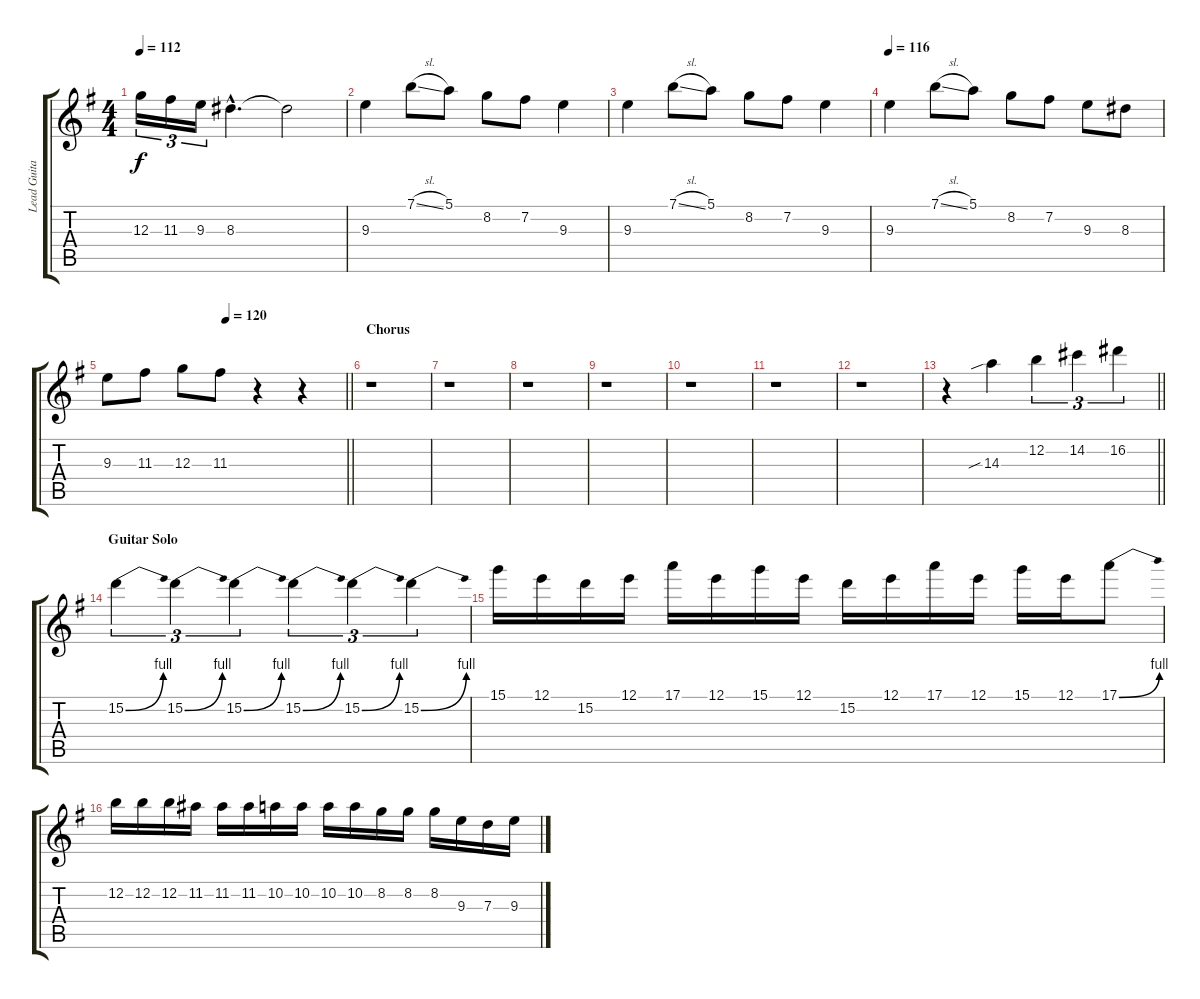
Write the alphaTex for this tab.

\track ("Lead Guitar" "Lead Guita") {instrument distortionguitar}
\staff {score tabs}
\tuning (E4 B3 G3 D3 A2 E2) {hide}
\ts (4 4)
\tempo 112
\clef g2
\ks eminor
12.3.16{tu (3 2) dy f} 11.3.16{tu (3 2)} 9.3.16{tu (3 2)} 8.3{hac}.4{d} 8.3{t}.2 |
9.3.4 7.1{sl}.8 5.1.8 8.2.8 7.2.8 9.3.4 |
9.3.4 7.1{sl}.8 5.1.8 8.2.8 7.2.8 9.3.4 |
\tempo 116
9.3.4 7.1{sl}.8 5.1.8 8.2.8 7.2.8 9.3.8 8.3.8 |
\tempo (120 0.5)
\barLineRight lightlight
9.3.8 11.3.8 12.3.8 11.3.8 r.4 r.4 |
\section ("" "Chorus")
r.1{volume 14} |
r.1 |
r.1 |
r.1 |
r.1 |
r.1 |
r.1 |
\barLineRight lightlight
r.4{volume 16 instrument overdrivenguitar} 14.3{sib}.4 12.2.4{tu (3 2)} 14.2.4{tu (3 2)} 16.2.4{tu (3 2)} |
\section ("" "Guitar Solo")
15.2{be (bend 0 0 60 4)}.4{tu (3 2)} 15.2{be (bend 0 0 60 4)}.4{tu (3 2)} 15.2{be (bend 0 0 60 4)}.4{tu (3 2)} 15.2{be (bend 0 0 60 4)}.4{tu (3 2)} 15.2{be (bend 0 0 60 4)}.4{tu (3 2)} 15.2{be (bend 0 0 60 4)}.4{tu (3 2)} |
15.1.16 12.1.16 15.2.16 12.1.16 17.1.16 12.1.16 15.1.16 12.1.16 15.2.16 12.1.16 17.1.16 12.1.16 15.1.16 12.1.16 17.1{be (bend 0 0 60 4)}.8 |
12.2.16 12.2.16 12.2.16 11.2.16 11.2.16 11.2.16 10.2.16 10.2.16 10.2.16 10.2.16 8.2.16 8.2.16 8.2.16 9.3.16 7.3.16 9.3.16
